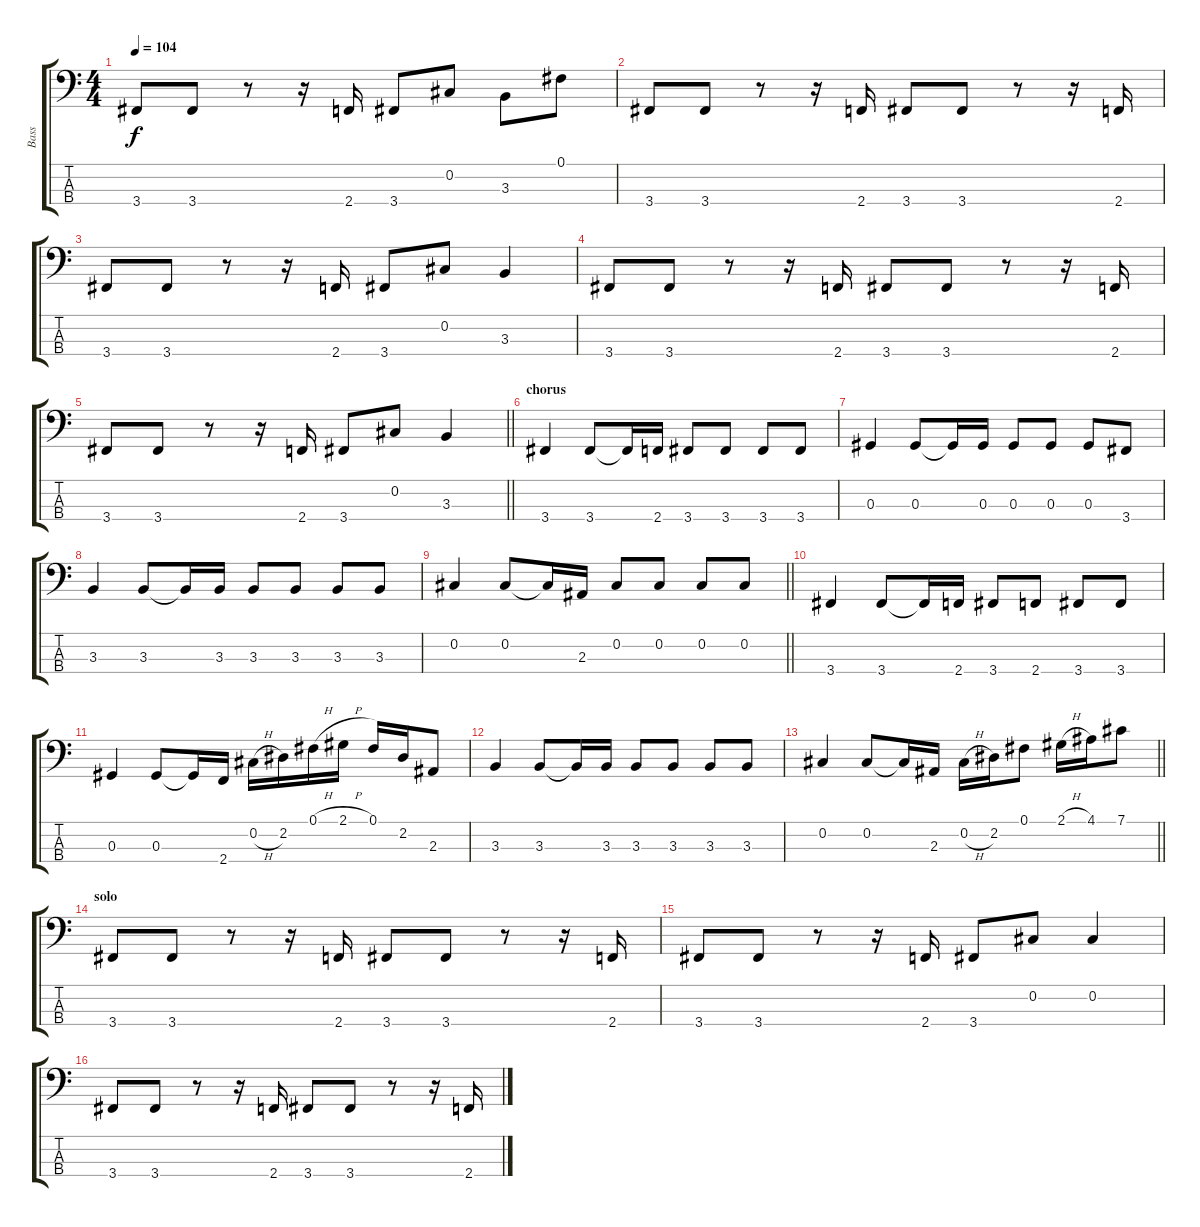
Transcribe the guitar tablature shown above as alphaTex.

\track ("Bass" "Bass") {instrument electricbasspick}
\staff {score tabs}
\tuning (Gb2 Db2 Ab1 Eb1) {hide}
\ts (4 4)
\tempo 104
\clef f4
\ks c
3.4.8{dy f} 3.4.8 r.8 r.16 2.4.16 3.4.8 0.2.8 3.3.8 0.1.8 |
3.4.8 3.4.8 r.8 r.16 2.4.16 3.4.8 3.4.8 r.8 r.16 2.4.16 |
3.4.8 3.4.8 r.8 r.16 2.4.16 3.4.8 0.2.8 3.3.4 |
3.4.8 3.4.8 r.8 r.16 2.4.16 3.4.8 3.4.8 r.8 r.16 2.4.16 |
\barLineRight lightlight
3.4.8 3.4.8 r.8 r.16 2.4.16 3.4.8 0.2.8 3.3.4 |
\section ("" "chorus")
3.4.4 3.4.8 3.4{t}.16 2.4.16 3.4.8 3.4.8 3.4.8 3.4.8 |
0.3.4 0.3.8 0.3{t}.16 0.3.16 0.3.8 0.3.8 0.3.8 3.4.8 |
3.3.4 3.3.8 3.3{t}.16 3.3.16 3.3.8 3.3.8 3.3.8 3.3.8 |
\barLineRight lightlight
0.2.4 0.2.8 0.2{t}.16 2.3.16 0.2.8 0.2.8 0.2.8 0.2.8 |
3.4.4 3.4.8 3.4{t}.16 2.4.16 3.4.8 2.4.8 3.4.8 3.4.8 |
0.3.4 0.3.8 0.3{t}.16 2.4.16 0.2{h}.16 2.2.16 0.1{h}.16 2.1{h}.16 0.1.16 2.2.16 2.3.8 |
3.3.4 3.3.8 3.3{t}.16 3.3.16 3.3.8 3.3.8 3.3.8 3.3.8 |
\barLineRight lightlight
0.2.4 0.2.8 0.2{t}.16 2.3.16 0.2{h}.16 2.2.16 0.1.8 2.1{h}.16 4.1.16 7.1.8 |
\section ("" "solo")
3.4.8 3.4.8 r.8 r.16 2.4.16 3.4.8 3.4.8 r.8 r.16 2.4.16 |
3.4.8 3.4.8 r.8 r.16 2.4.16 3.4.8 0.2.8 0.2.4 |
3.4.8 3.4.8 r.8 r.16 2.4.16 3.4.8 3.4.8 r.8 r.16 2.4.16
